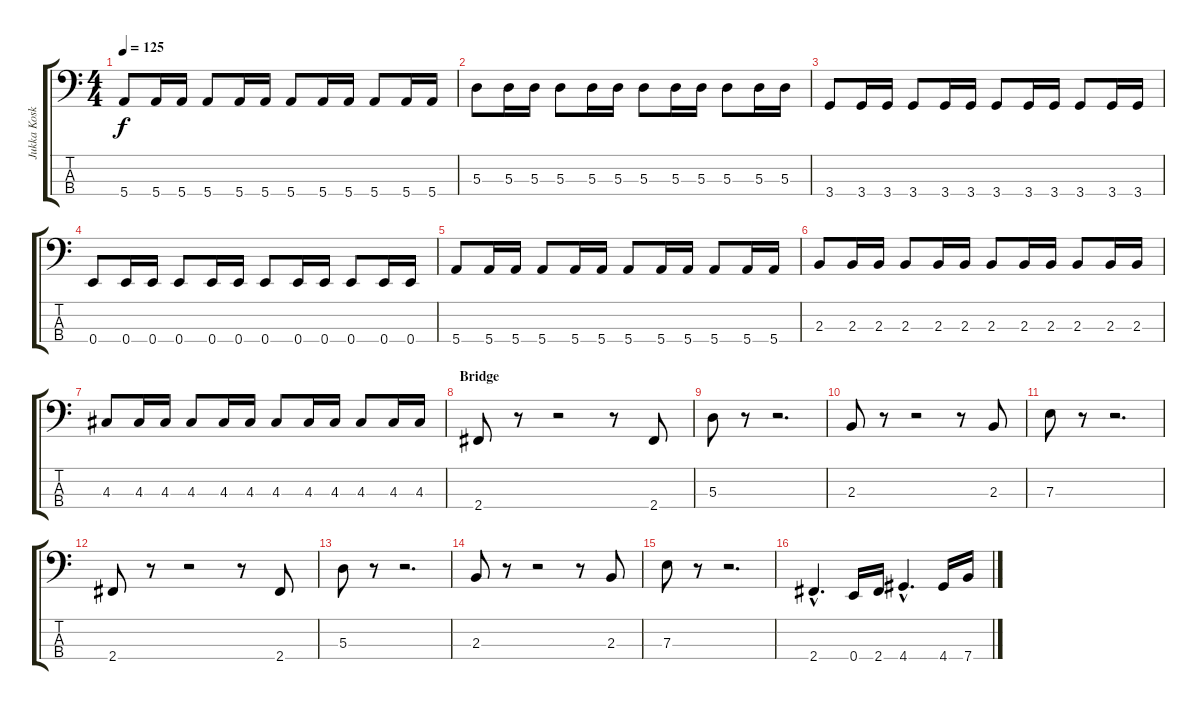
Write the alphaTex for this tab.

\track ("Jukka Koskinen" "Jukka Kosk") {instrument electricbassfinger}
\staff {score tabs}
\tuning (G2 D2 A1 E1) {hide}
\ts (4 4)
\tempo 125
\clef f4
\ks c
5.4.8{dy f} 5.4.16 5.4.16 5.4.8 5.4.16 5.4.16 5.4.8 5.4.16 5.4.16 5.4.8 5.4.16 5.4.16 |
5.3.8 5.3.16 5.3.16 5.3.8 5.3.16 5.3.16 5.3.8 5.3.16 5.3.16 5.3.8 5.3.16 5.3.16 |
3.4.8 3.4.16 3.4.16 3.4.8 3.4.16 3.4.16 3.4.8 3.4.16 3.4.16 3.4.8 3.4.16 3.4.16 |
0.4.8 0.4.16 0.4.16 0.4.8 0.4.16 0.4.16 0.4.8 0.4.16 0.4.16 0.4.8 0.4.16 0.4.16 |
5.4.8 5.4.16 5.4.16 5.4.8 5.4.16 5.4.16 5.4.8 5.4.16 5.4.16 5.4.8 5.4.16 5.4.16 |
2.3.8 2.3.16 2.3.16 2.3.8 2.3.16 2.3.16 2.3.8 2.3.16 2.3.16 2.3.8 2.3.16 2.3.16 |
4.3.8 4.3.16 4.3.16 4.3.8 4.3.16 4.3.16 4.3.8 4.3.16 4.3.16 4.3.8 4.3.16 4.3.16 |
\section ("" "Bridge")
2.4.8 r.8 r.2 r.8 2.4.8 |
5.3.8 r.8 r.2{d} |
2.3.8 r.8 r.2 r.8 2.3.8 |
7.3.8 r.8 r.2{d} |
2.4.8 r.8 r.2 r.8 2.4.8 |
5.3.8 r.8 r.2{d} |
2.3.8 r.8 r.2 r.8 2.3.8 |
7.3.8 r.8 r.2{d} |
2.4{hac}.4{d} 0.4.16 2.4.16 4.4{hac}.4{d} 4.4.16 7.4.16
